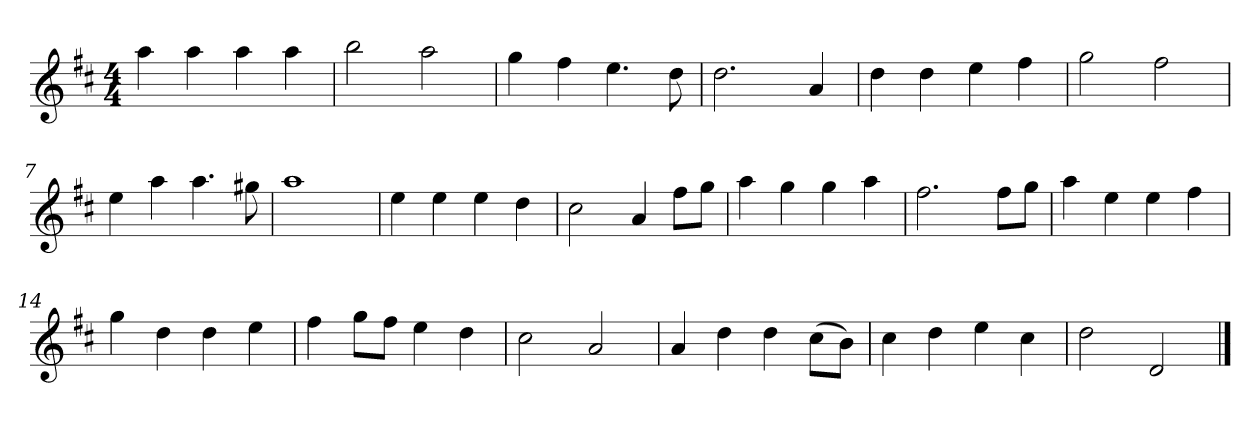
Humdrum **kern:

**kern
*part1
*staff1
*k[f#c#]
*M4/4
*MM120
=1
4aa
4aa
4aa
4aa
=2
2bb
2aa
=3
4gg
4ff#
4.ee
8dd
=4
2.dd
4a
=5
4dd
4dd
4ee
4ff#
=6
2gg
2ff#
=7
4ee
4aa
4.aa
8gg#X
=8
1aa
=9
4ee
4ee
4ee
4dd
=10
2cc#
4a
8ff#L
8ggJ
=11
4aa
4gg
4gg
4aa
=12
2.ff#
8ff#L
8ggJ
=13
4aa
4ee
4ee
4ff#
=14
4gg
4dd
4dd
4ee
=15
4ff#
8ggL
8ff#J
4ee
4dd
=16
2cc#
2a
=17
4a
4dd
4dd
(8cc#L
8bJ)
=18
4cc#
4dd
4ee
4cc#
=19
2dd
2d
==
*-
